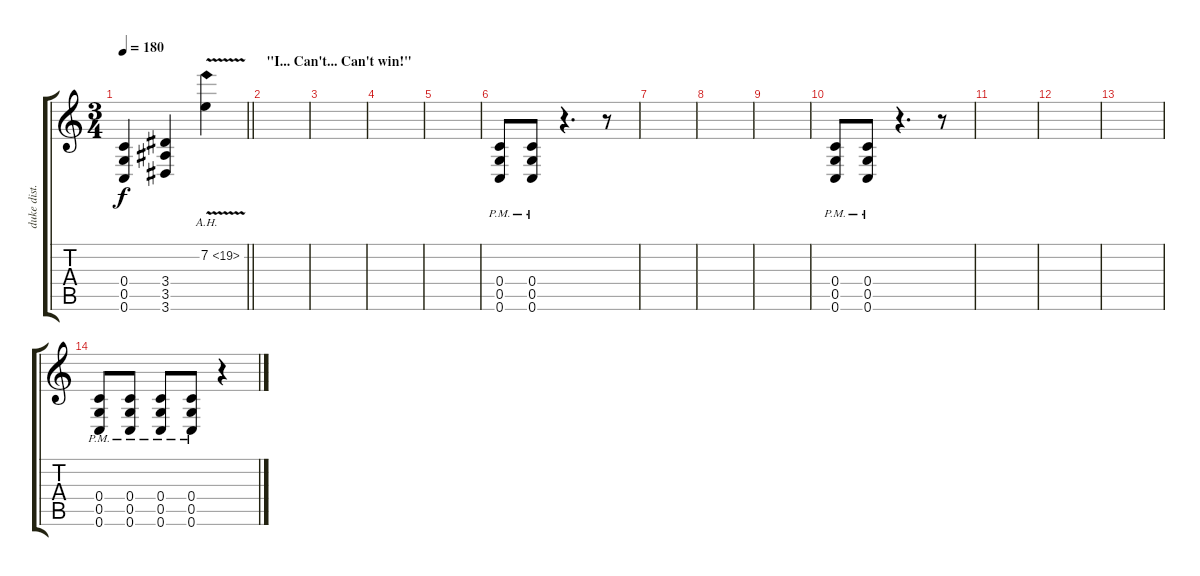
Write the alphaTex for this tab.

\track ("duke dist." "duke dist.") {instrument distortionguitar}
\staff {score tabs}
\tuning (D4 A3 F3 C3 G2 C2) {hide}
\ts (3 4)
\tempo 180
\clef g2
\barLineRight lightlight
\ks c
(0.4 0.5 0.6).4{dy f} (3.4 3.5 3.6).4 7.2{ah 12 v}.4 |
\section ("" "\"I... Can't... Can't win!\"")
|
|
|
|
(0.4{pm} 0.5{pm} 0.6{pm}).8 (0.4{pm} 0.5{pm} 0.6{pm}).8 r.4{d} r.8 |
|
|
|
(0.4{pm} 0.5{pm} 0.6{pm}).8 (0.4{pm} 0.5{pm} 0.6{pm}).8 r.4{d} r.8 |
|
|
|
(0.4{pm} 0.5{pm} 0.6{pm}).8 (0.4{pm} 0.5{pm} 0.6{pm}).8 (0.4{pm} 0.5{pm} 0.6{pm}).8 (0.4{pm} 0.5{pm} 0.6{pm}).8 r.4
